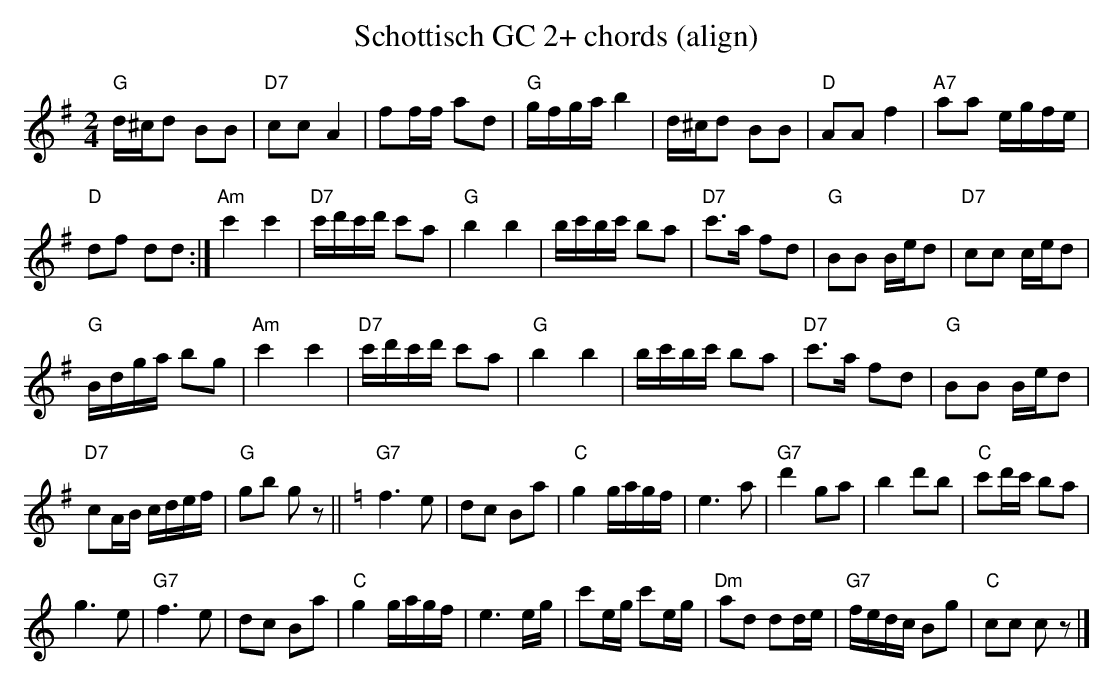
X:1
T:Schottisch GC 2+ chords (align)
M:2/4
L:1/16
K:Gmaj%%MIDI gchordon
"G"d^cd2 B2B2 | "D7"c2c2A4 | f2ff a2d2 | "G"gfgab4 | d^cd2 B2B2 | "D"A2A2f4 | \
"A7"a2a2 egfe |
 "D"d2f2 d2d2 :| "Am"c'4c'4 | "D7"c'd'c'd' c'2a2 | "G"b4b4 | bc'bc' b2a2 | "D7"c'3a f2d2 | \
"G"B2B2 Bed2 | "D7"c2c2 ced2 |
 "G"Bdga b2g2 | "Am"c'4c'4 | "D7"c'd'c'd' c'2a2 | "G"b4b4 | bc'bc' b2a2 | \
"D7"c'3a f2d2 | "G"B2B2 Bed2 |
 "D7"c2AB cdef | "G"g2b2 g2z2 || [K:Cmaj] "G7"f6e2 | d2c2 B2a2 | "C"g4 gagf | \
e6a2 | "G7"d'4g2a2 | b4 d'2b2 | "C"c'2d'c' b2a2 |
 g6e2 | "G7"f6e2 | d2c2 B2a2 | \
"C"g4 gagf | e6eg | c'2eg c'2eg | "Dm"a2d2 d2de | "G7"fedc B2g2 | "C"c2c2 c2z2 |]
